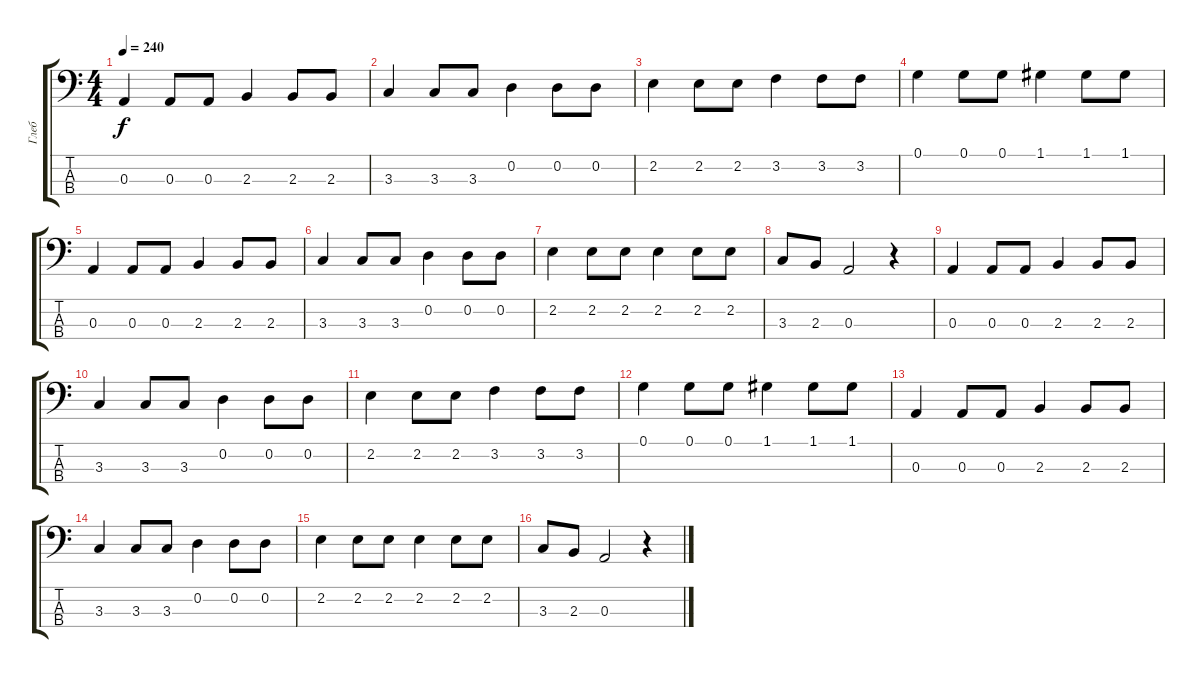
\track ("Глеб" "Глеб") {instrument slapbass1}
\staff {score tabs}
\tuning (G2 D2 A1 E1) {hide}
\ts (4 4)
\tempo 240
\clef f4
\ks c
0.3.4{dy f} 0.3.8 0.3.8 2.3.4 2.3.8 2.3.8 |
3.3.4 3.3.8 3.3.8 0.2.4 0.2.8 0.2.8 |
2.2.4 2.2.8 2.2.8 3.2.4 3.2.8 3.2.8 |
0.1.4 0.1.8 0.1.8 1.1.4 1.1.8 1.1.8 |
0.3.4 0.3.8 0.3.8 2.3.4 2.3.8 2.3.8 |
3.3.4 3.3.8 3.3.8 0.2.4 0.2.8 0.2.8 |
2.2.4 2.2.8 2.2.8 2.2.4 2.2.8 2.2.8 |
3.3.8 2.3.8 0.3.2 r.4 |
0.3.4 0.3.8 0.3.8 2.3.4 2.3.8 2.3.8 |
3.3.4 3.3.8 3.3.8 0.2.4 0.2.8 0.2.8 |
2.2.4 2.2.8 2.2.8 3.2.4 3.2.8 3.2.8 |
0.1.4 0.1.8 0.1.8 1.1.4 1.1.8 1.1.8 |
0.3.4 0.3.8 0.3.8 2.3.4 2.3.8 2.3.8 |
3.3.4 3.3.8 3.3.8 0.2.4 0.2.8 0.2.8 |
2.2.4 2.2.8 2.2.8 2.2.4 2.2.8 2.2.8 |
3.3.8 2.3.8 0.3.2 r.4
